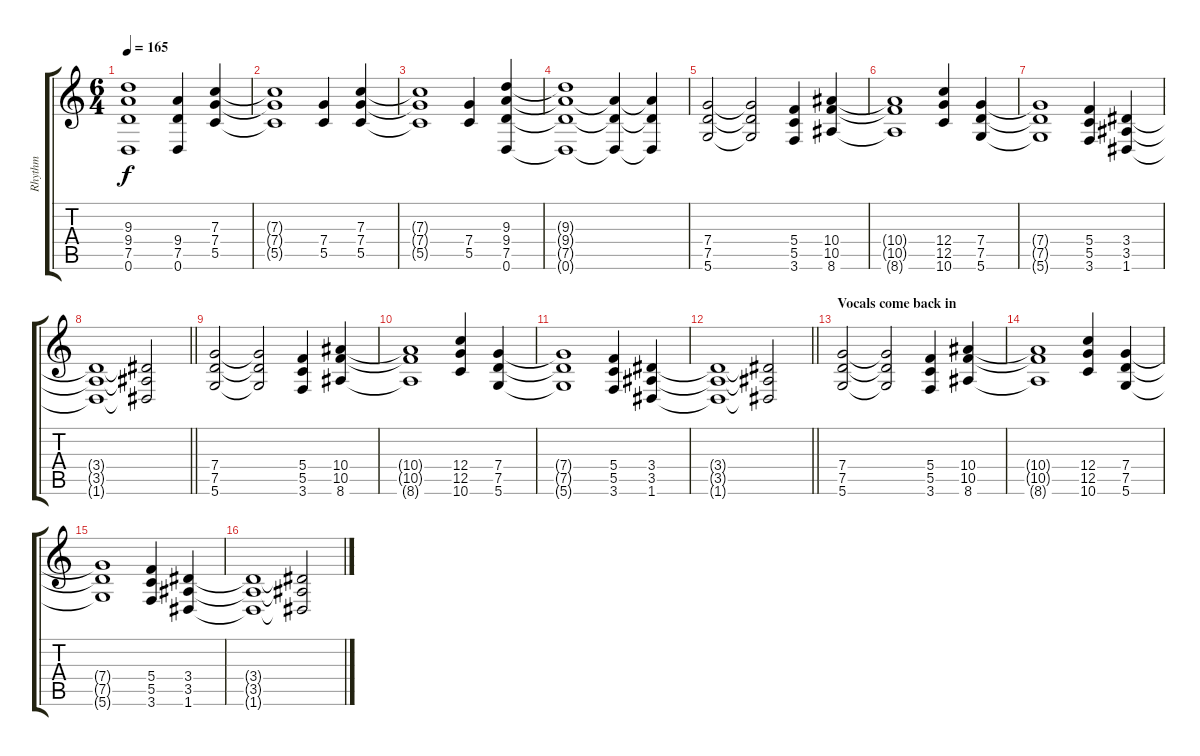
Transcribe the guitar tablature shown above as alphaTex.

\track ("Rhythm" "Rhythm") {instrument overdrivenguitar}
\staff {score tabs}
\tuning (D4 A3 F3 C3 G2 D2) {hide}
\ts (6 4)
\tempo 165
\clef g2
\ks c
(9.3 9.4 7.5 0.6).1{dy f} (9.4 7.5 0.6).4 (7.3 7.4 5.5).4 |
(7.3{t} 7.4{t} 5.5{t}).1 (7.4 5.5).4 (7.3 7.4 5.5).4 |
(7.3{t} 7.4{t} 5.5{t}).1 (7.4 5.5).4 (9.3 9.4 7.5 0.6).4 |
(9.3{t} 9.4{t} 7.5{t} 0.6{t}).1 (9.4{t} 7.5{t} 0.6{t}).4 (9.4{t} 7.5{t} 0.6{t}).4 |
(7.4 7.5 5.6).2 (7.4{t} 7.5{t} 5.6{t}).2 (5.4 5.5 3.6).4 (10.4 10.5 8.6).4 |
(10.4{t} 10.5{t} 8.6{t}).1 (12.4 12.5 10.6).4 (7.4 7.5 5.6).4 |
(7.4{t} 7.5{t} 5.6{t}).1 (5.4 5.5 3.6).4 (3.4 3.5 1.6).4 |
\barLineRight lightlight
(3.4{t} 3.5{t} 1.6{t}).1 (3.4{t} 3.5{t} 1.6{t}).2 |
\section ("" "")
(7.4 7.5 5.6).2 (7.4{t} 7.5{t} 5.6{t}).2 (5.4 5.5 3.6).4 (10.4 10.5 8.6).4 |
(10.4{t} 10.5{t} 8.6{t}).1 (12.4 12.5 10.6).4 (7.4 7.5 5.6).4 |
(7.4{t} 7.5{t} 5.6{t}).1 (5.4 5.5 3.6).4 (3.4 3.5 1.6).4 |
\barLineRight lightlight
(3.4{t} 3.5{t} 1.6{t}).1 (3.4{t} 3.5{t} 1.6{t}).2 |
\section ("" "Vocals come back in")
(7.4 7.5 5.6).2 (7.4{t} 7.5{t} 5.6{t}).2 (5.4 5.5 3.6).4 (10.4 10.5 8.6).4 |
(10.4{t} 10.5{t} 8.6{t}).1 (12.4 12.5 10.6).4 (7.4 7.5 5.6).4 |
(7.4{t} 7.5{t} 5.6{t}).1 (5.4 5.5 3.6).4 (3.4 3.5 1.6).4 |
(3.4{t} 3.5{t} 1.6{t}).1 (3.4{t} 3.5{t} 1.6{t}).2
